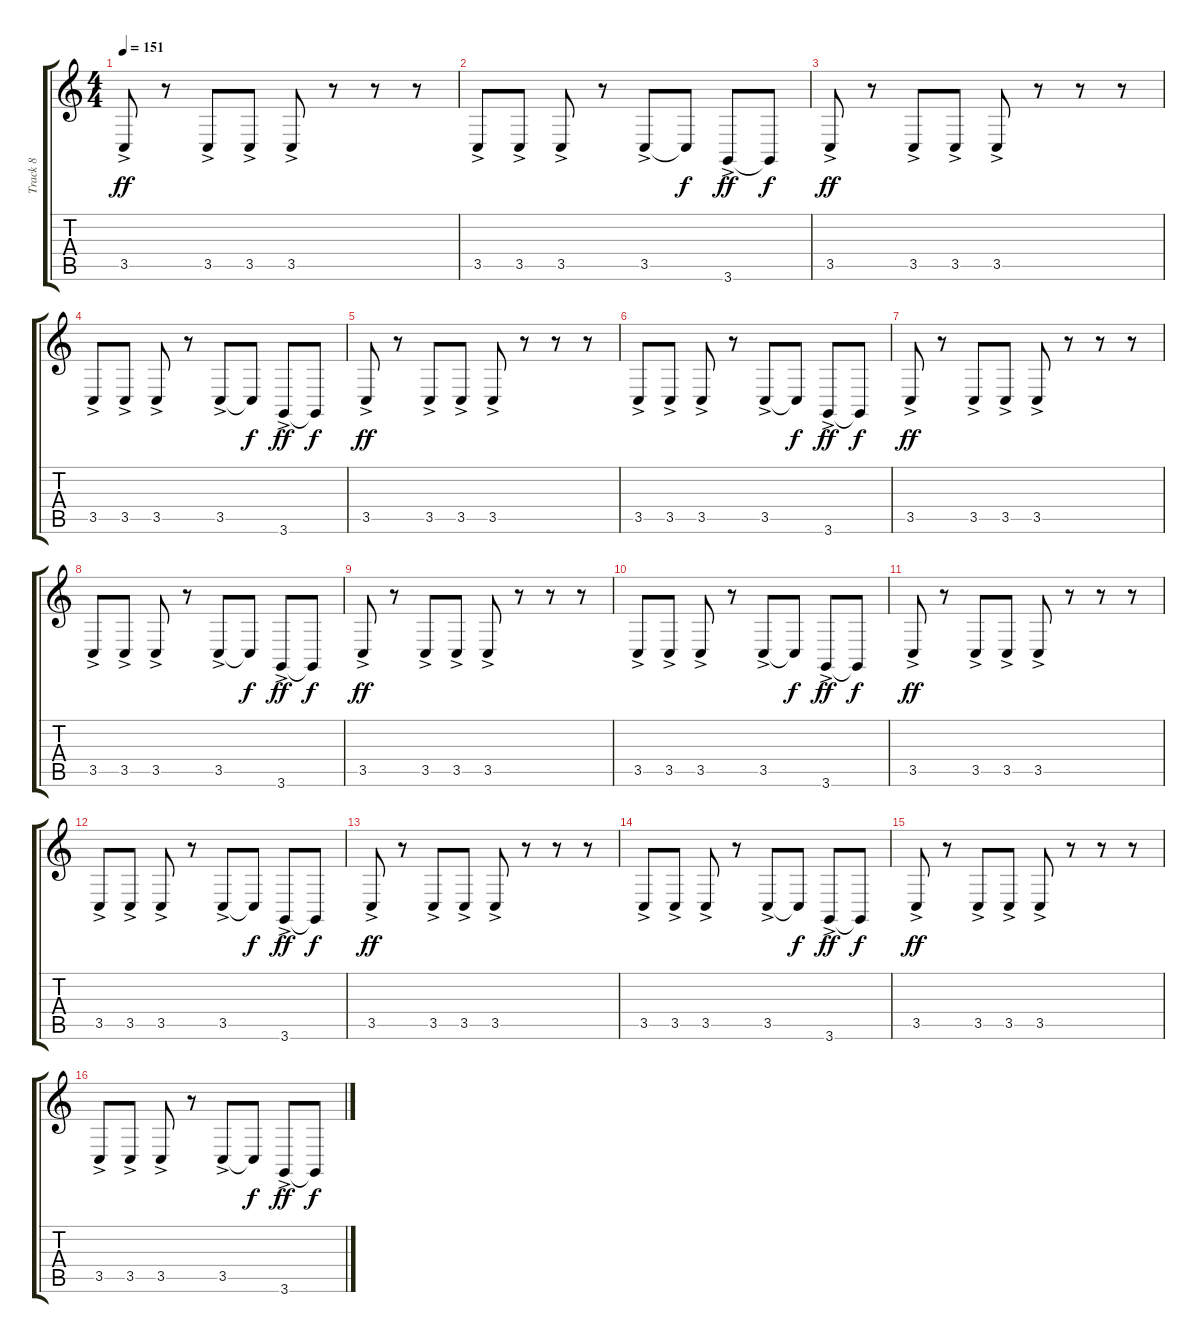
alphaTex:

\track ("Track 8" "Track 8") {instrument trombone bank 255}
\staff {score tabs}
\tuning (E4 B3 G3 D3 A2 E2) {hide}
\ts (4 4)
\tempo 151
\clef g2
\ks c
3.5{ac}.8{dy ff} r.8 3.5{ac}.8 3.5{ac}.8 3.5{ac}.8 r.8 r.8 r.8 |
3.5{ac}.8 3.5{ac}.8 3.5{ac}.8 r.8 3.5{ac}.8 3.5{t}.8{dy f} 3.6{ac}.8{dy ff} 3.6{t}.8{dy f} |
3.5{ac}.8{dy ff} r.8 3.5{ac}.8 3.5{ac}.8 3.5{ac}.8 r.8 r.8 r.8 |
3.5{ac}.8 3.5{ac}.8 3.5{ac}.8 r.8 3.5{ac}.8 3.5{t}.8{dy f} 3.6{ac}.8{dy ff} 3.6{t}.8{dy f} |
3.5{ac}.8{dy ff} r.8 3.5{ac}.8 3.5{ac}.8 3.5{ac}.8 r.8 r.8 r.8 |
3.5{ac}.8 3.5{ac}.8 3.5{ac}.8 r.8 3.5{ac}.8 3.5{t}.8{dy f} 3.6{ac}.8{dy ff} 3.6{t}.8{dy f} |
3.5{ac}.8{dy ff} r.8 3.5{ac}.8 3.5{ac}.8 3.5{ac}.8 r.8 r.8 r.8 |
3.5{ac}.8 3.5{ac}.8 3.5{ac}.8 r.8 3.5{ac}.8 3.5{t}.8{dy f} 3.6{ac}.8{dy ff} 3.6{t}.8{dy f} |
3.5{ac}.8{dy ff} r.8 3.5{ac}.8 3.5{ac}.8 3.5{ac}.8 r.8 r.8 r.8 |
3.5{ac}.8 3.5{ac}.8 3.5{ac}.8 r.8 3.5{ac}.8 3.5{t}.8{dy f} 3.6{ac}.8{dy ff} 3.6{t}.8{dy f} |
3.5{ac}.8{dy ff} r.8 3.5{ac}.8 3.5{ac}.8 3.5{ac}.8 r.8 r.8 r.8 |
3.5{ac}.8 3.5{ac}.8 3.5{ac}.8 r.8 3.5{ac}.8 3.5{t}.8{dy f} 3.6{ac}.8{dy ff} 3.6{t}.8{dy f} |
3.5{ac}.8{dy ff} r.8 3.5{ac}.8 3.5{ac}.8 3.5{ac}.8 r.8 r.8 r.8 |
3.5{ac}.8 3.5{ac}.8 3.5{ac}.8 r.8 3.5{ac}.8 3.5{t}.8{dy f} 3.6{ac}.8{dy ff} 3.6{t}.8{dy f} |
3.5{ac}.8{dy ff} r.8 3.5{ac}.8 3.5{ac}.8 3.5{ac}.8 r.8 r.8 r.8 |
3.5{ac}.8 3.5{ac}.8 3.5{ac}.8 r.8 3.5{ac}.8 3.5{t}.8{dy f} 3.6{ac}.8{dy ff} 3.6{t}.8{dy f}
